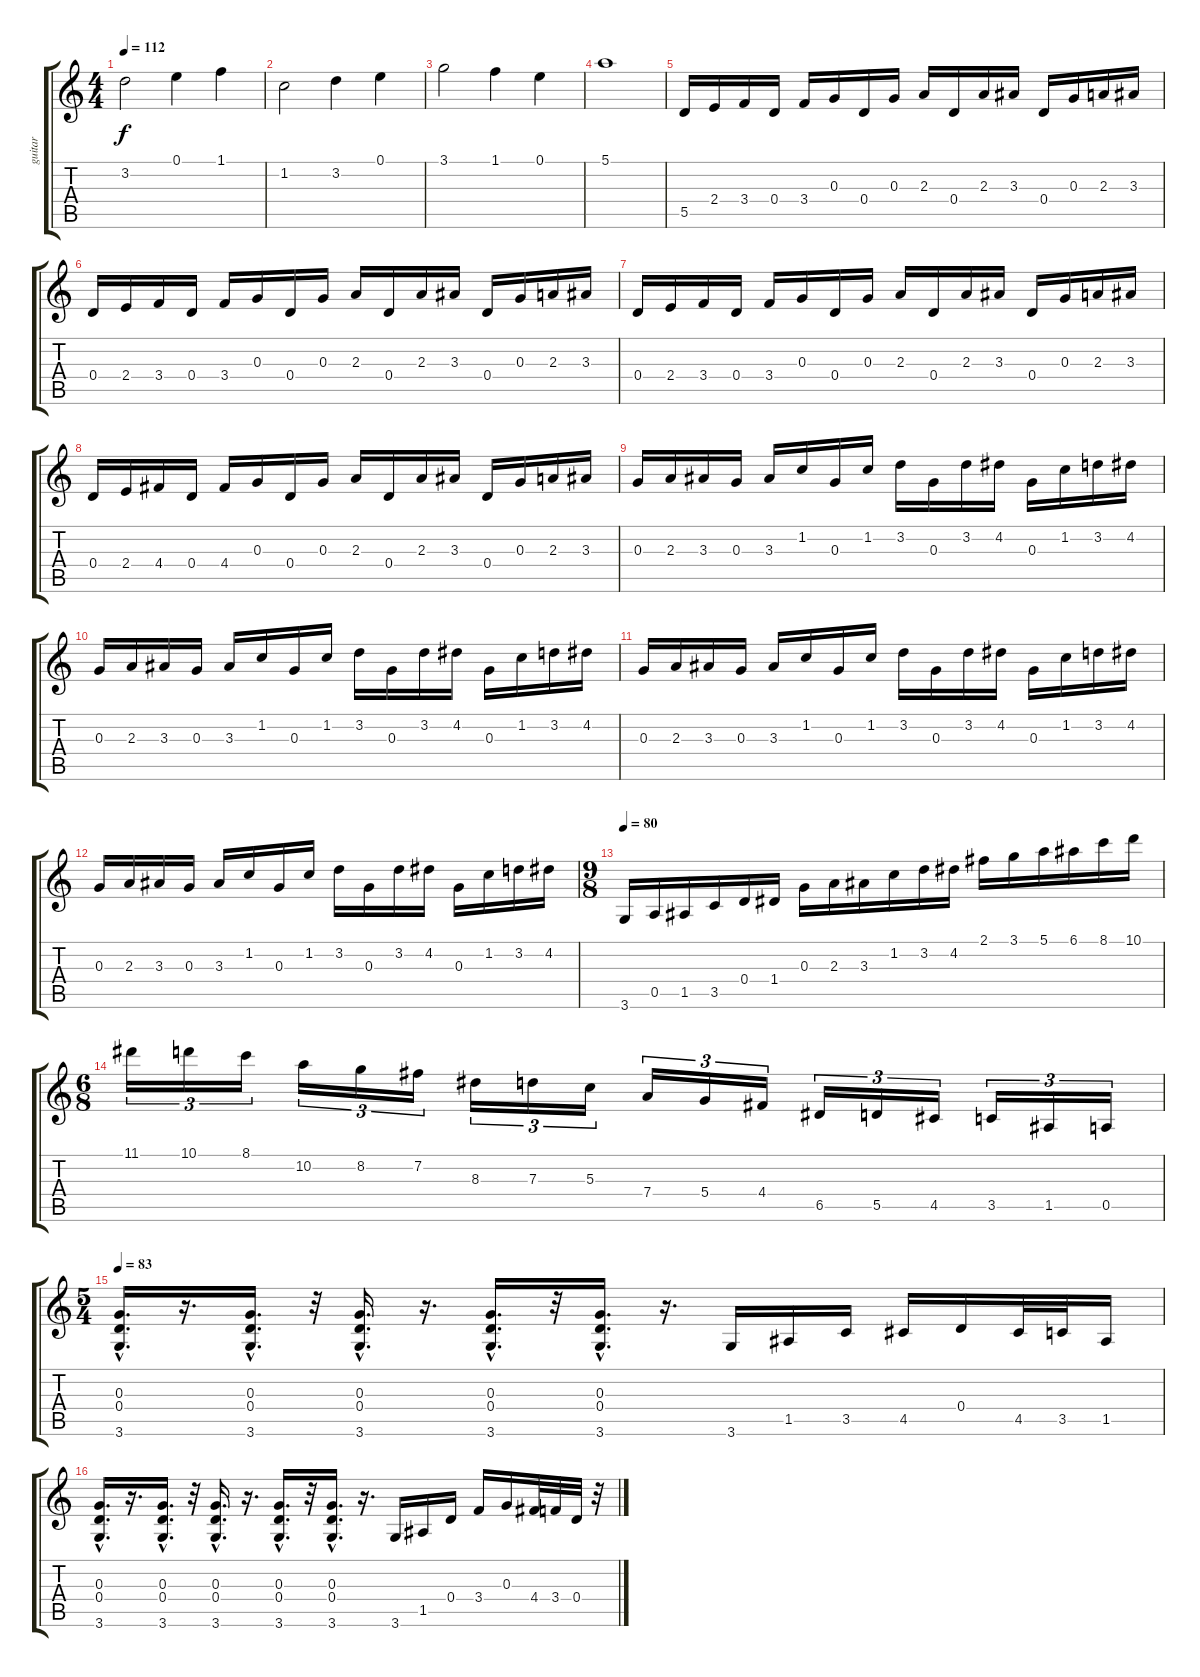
\track ("guitar" "guitar") {instrument distortionguitar}
\staff {score tabs}
\tuning (E4 B3 G3 D3 A2 E2) {hide}
\ts (4 4)
\tempo 112
\clef g2
\ks c
3.2.2{dy f} 0.1.4 1.1.4 |
1.2.2 3.2.4 0.1.4 |
3.1.2 1.1.4 0.1.4 |
5.1.1 |
5.5.16 2.4.16 3.4.16 0.4.16 3.4.16 0.3.16 0.4.16 0.3.16 2.3.16 0.4.16 2.3.16 3.3.16 0.4.16 0.3.16 2.3.16 3.3.16 |
0.4.16 2.4.16 3.4.16 0.4.16 3.4.16 0.3.16 0.4.16 0.3.16 2.3.16 0.4.16 2.3.16 3.3.16 0.4.16 0.3.16 2.3.16 3.3.16 |
0.4.16 2.4.16 3.4.16 0.4.16 3.4.16 0.3.16 0.4.16 0.3.16 2.3.16 0.4.16 2.3.16 3.3.16 0.4.16 0.3.16 2.3.16 3.3.16 |
0.4.16 2.4.16 4.4.16 0.4.16 4.4.16 0.3.16 0.4.16 0.3.16 2.3.16 0.4.16 2.3.16 3.3.16 0.4.16 0.3.16 2.3.16 3.3.16 |
0.3.16 2.3.16 3.3.16 0.3.16 3.3.16 1.2.16 0.3.16 1.2.16 3.2.16 0.3.16 3.2.16 4.2.16 0.3.16 1.2.16 3.2.16 4.2.16 |
0.3.16 2.3.16 3.3.16 0.3.16 3.3.16 1.2.16 0.3.16 1.2.16 3.2.16 0.3.16 3.2.16 4.2.16 0.3.16 1.2.16 3.2.16 4.2.16 |
0.3.16 2.3.16 3.3.16 0.3.16 3.3.16 1.2.16 0.3.16 1.2.16 3.2.16 0.3.16 3.2.16 4.2.16 0.3.16 1.2.16 3.2.16 4.2.16 |
0.3.16 2.3.16 3.3.16 0.3.16 3.3.16 1.2.16 0.3.16 1.2.16 3.2.16 0.3.16 3.2.16 4.2.16 0.3.16 1.2.16 3.2.16 4.2.16 |
\ts (9 8)
\tempo 80
3.6.16 0.5.16 1.5.16 3.5.16 0.4.16 1.4.16 0.3.16 2.3.16 3.3.16 1.2.16 3.2.16 4.2.16 2.1.16 3.1.16 5.1.16 6.1.16 8.1.16 10.1.16 |
\ts (6 8)
11.1.16{tu (3 2)} 10.1.16{tu (3 2)} 8.1.16{tu (3 2)} 10.2.16{tu (3 2)} 8.2.16{tu (3 2)} 7.2.16{tu (3 2)} 8.3.16{tu (3 2)} 7.3.16{tu (3 2)} 5.3.16{tu (3 2)} 7.4.16{tu (3 2)} 5.4.16{tu (3 2)} 4.4.16{tu (3 2)} 6.5.16{tu (3 2)} 5.5.16{tu (3 2)} 4.5.16{tu (3 2)} 3.5.16{tu (3 2)} 1.5.16{tu (3 2)} 0.5.16{tu (3 2)} |
\ts (5 4)
\tempo 83
(0.3{hac} 0.4{hac} 3.6{hac}).16{d} r.16{d} (0.3{hac} 0.4{hac} 3.6{hac}).16{d} r.32 (0.3{hac} 0.4{hac} 3.6{hac}).16{d} r.16{d} (0.3{hac} 0.4{hac} 3.6{hac}).16{d} r.32 (0.3{hac} 0.4{hac} 3.6{hac}).16{d} r.16{d} 3.6.16 1.5.16 3.5.16 4.5.16 0.4.16 4.5.32 3.5.32 1.5.16 |
(0.3{hac} 0.4{hac} 3.6{hac}).16{d} r.16{d} (0.3{hac} 0.4{hac} 3.6{hac}).16{d} r.32 (0.3{hac} 0.4{hac} 3.6{hac}).16{d} r.16{d} (0.3{hac} 0.4{hac} 3.6{hac}).16{d} r.32 (0.3{hac} 0.4{hac} 3.6{hac}).16{d} r.16{d} 3.6.16 1.5.16 0.4.16 3.4.16 0.3.16 4.4.32 3.4.32 0.4.32 r.32
